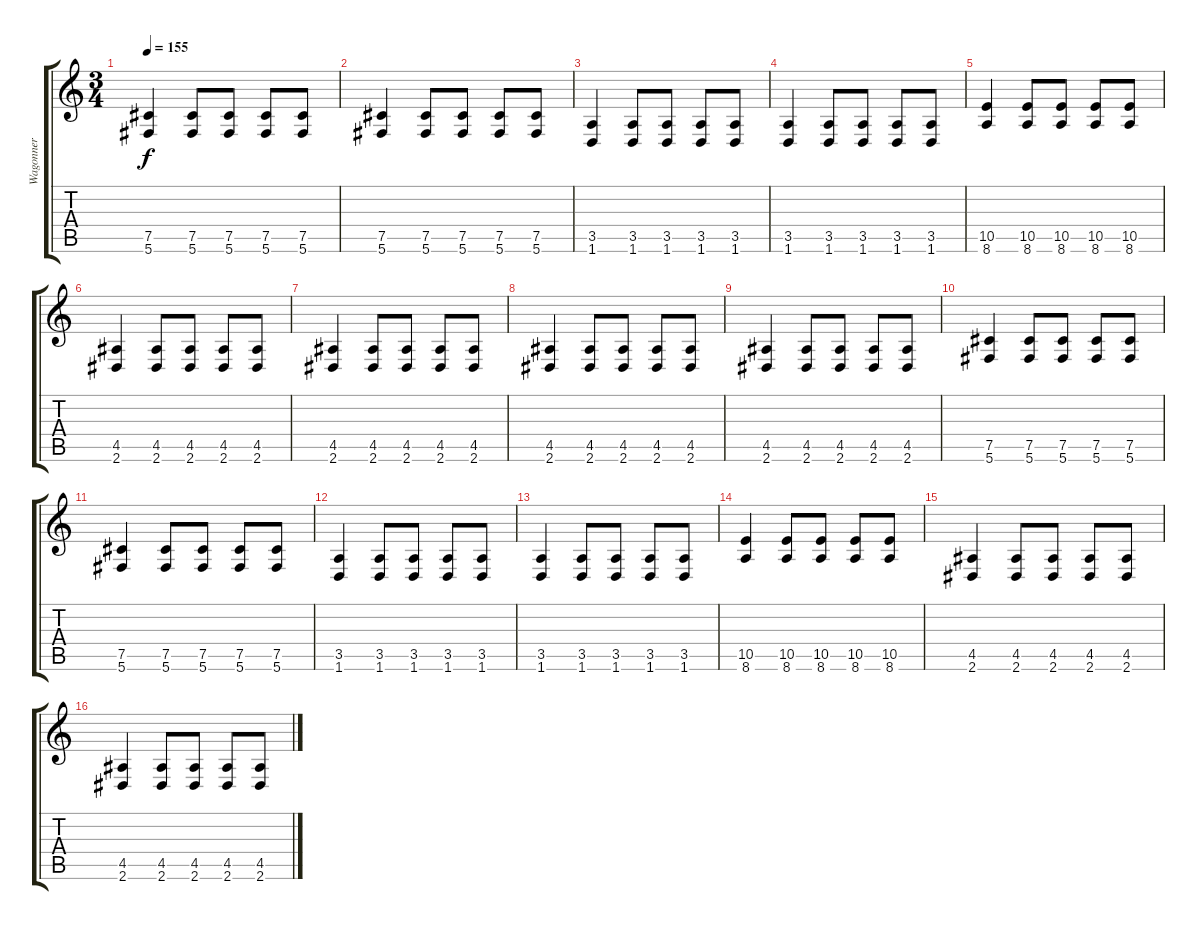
\track ("Wagonner" "Wagonner") {instrument distortionguitar}
\staff {score tabs}
\tuning (Db4 Ab3 E3 B2 Gb2 Db2) {hide}
\ts (3 4)
\tempo 155
\clef g2
\ks c
(7.5 5.6).4{dy f} (7.5 5.6).8 (7.5 5.6).8 (7.5 5.6).8 (7.5 5.6).8 |
(7.5 5.6).4 (7.5 5.6).8 (7.5 5.6).8 (7.5 5.6).8 (7.5 5.6).8 |
(3.5 1.6).4 (3.5 1.6).8 (3.5 1.6).8 (3.5 1.6).8 (3.5 1.6).8 |
(3.5 1.6).4 (3.5 1.6).8 (3.5 1.6).8 (3.5 1.6).8 (3.5 1.6).8 |
(10.5 8.6).4 (10.5 8.6).8 (10.5 8.6).8 (10.5 8.6).8 (10.5 8.6).8 |
(4.5 2.6).4 (4.5 2.6).8 (4.5 2.6).8 (4.5 2.6).8 (4.5 2.6).8 |
(4.5 2.6).4 (4.5 2.6).8 (4.5 2.6).8 (4.5 2.6).8 (4.5 2.6).8 |
(4.5 2.6).4 (4.5 2.6).8 (4.5 2.6).8 (4.5 2.6).8 (4.5 2.6).8 |
(4.5 2.6).4 (4.5 2.6).8 (4.5 2.6).8 (4.5 2.6).8 (4.5 2.6).8 |
(7.5 5.6).4 (7.5 5.6).8 (7.5 5.6).8 (7.5 5.6).8 (7.5 5.6).8 |
(7.5 5.6).4 (7.5 5.6).8 (7.5 5.6).8 (7.5 5.6).8 (7.5 5.6).8 |
(3.5 1.6).4 (3.5 1.6).8 (3.5 1.6).8 (3.5 1.6).8 (3.5 1.6).8 |
(3.5 1.6).4 (3.5 1.6).8 (3.5 1.6).8 (3.5 1.6).8 (3.5 1.6).8 |
(10.5 8.6).4 (10.5 8.6).8 (10.5 8.6).8 (10.5 8.6).8 (10.5 8.6).8 |
(4.5 2.6).4 (4.5 2.6).8 (4.5 2.6).8 (4.5 2.6).8 (4.5 2.6).8 |
(4.5 2.6).4 (4.5 2.6).8 (4.5 2.6).8 (4.5 2.6).8 (4.5 2.6).8
